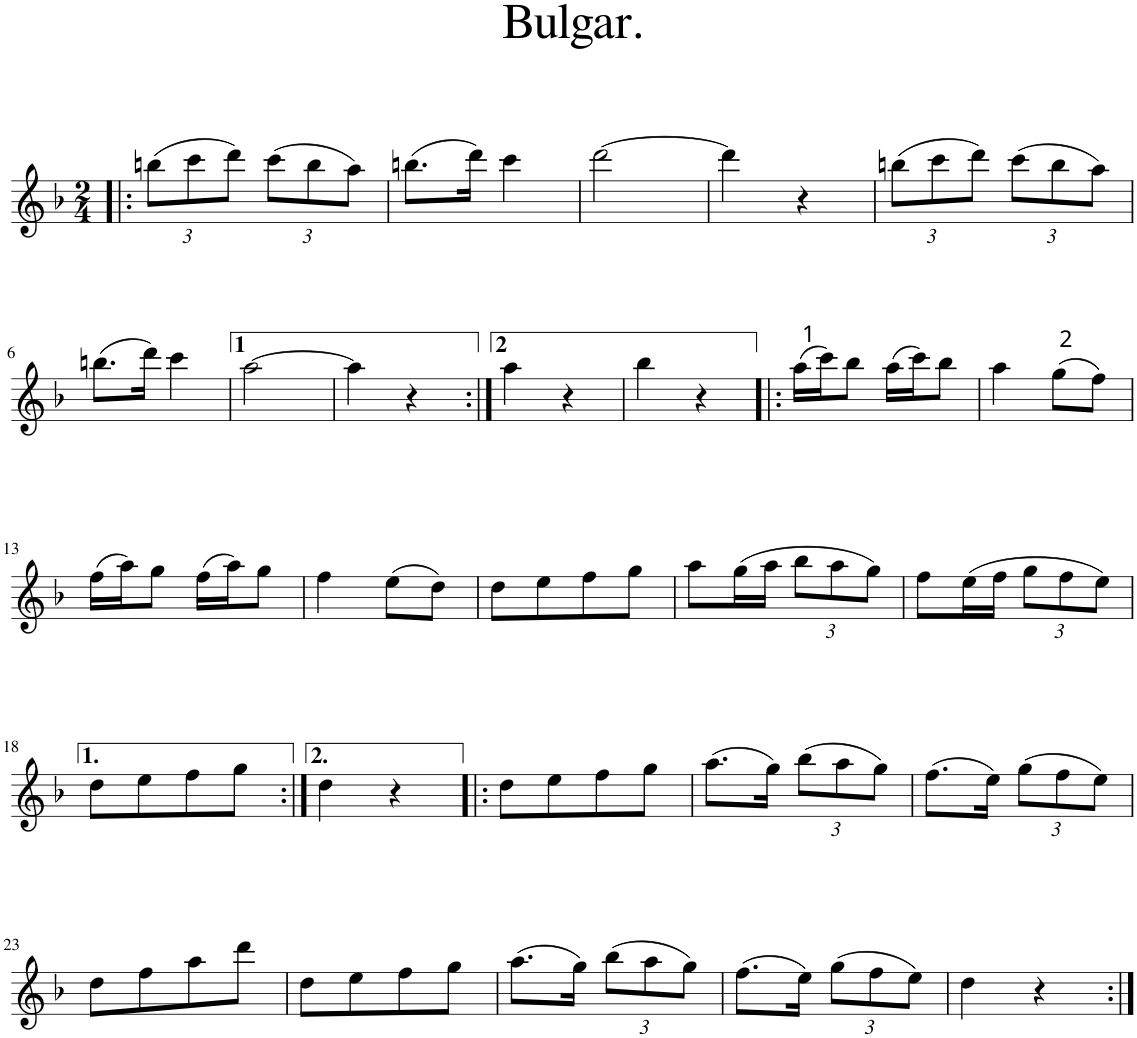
**kern
*part1
*staff1
*I"Piano
*I'Pno.
*clefG2
*k[b-]
*d:
*M2/4
*Xbrackettup
=1!|:
(12bbn\L
12ccc\
12ddd\J)
(12ccc\L
12bb\
12aa\J)
=2
(8.bbn\L
16ddd\Jk)
4ccc\
=3
[2ddd\
=4
4ddd\]
4r
=5
(12bbn\L
12ccc\
12ddd\J)
(12ccc\L
12bb\
12aa\J)
!!LO:LB:g=z
=6
(8.bbn\L
16ddd\Jk)
4ccc\
=7
[2aa\
=8
4aa\]
4r
=9:|!
4aa\
4r
=10
4bb-\
4r
=11!|:
(16aa\LL
16ccc\J)
8bb-\J
(16aa\LL
16ccc\J)
8bb-\J
=12
4aa\
(8gg\L
8ff\J)
!!LO:LB:g=z
=13
(16ff\LL
16aa\J)
8gg\J
(16ff\LL
16aa\J)
8gg\J
=14
4ff\
(8ee\L
8dd\J)
=15
8dd\L
8ee\
8ff\
8gg\J
=16
8aa\L
(16gg\L
16aa\JJ
12bb-\L
12aa\
12gg\J)
=17
8ff\L
(16ee\L
16ff\JJ
12gg\L
12ff\
12ee\J)
!!LO:LB:g=z
=18
8dd\L
8ee\
8ff\
8gg\J
=19:|!
4dd\
4r
=20!|:
8dd\L
8ee\
8ff\
8gg\J
=21
(8.aa\L
16gg\Jk)
(12bb-\L
12aa\
12gg\J)
=22
(8.ff\L
16ee\Jk)
(12gg\L
12ff\
12ee\J)
!!LO:LB:g=z
=23
8dd\L
8ff\
8aa\
8ddd\J
=24
8dd\L
8ee\
8ff\
8gg\J
=25
(8.aa\L
16gg\Jk)
(12bb-\L
12aa\
12gg\J)
=26
(8.ff\L
16ee\Jk)
(12gg\L
12ff\
12ee\J)
=27
4dd\
4r
=:|!
*-
